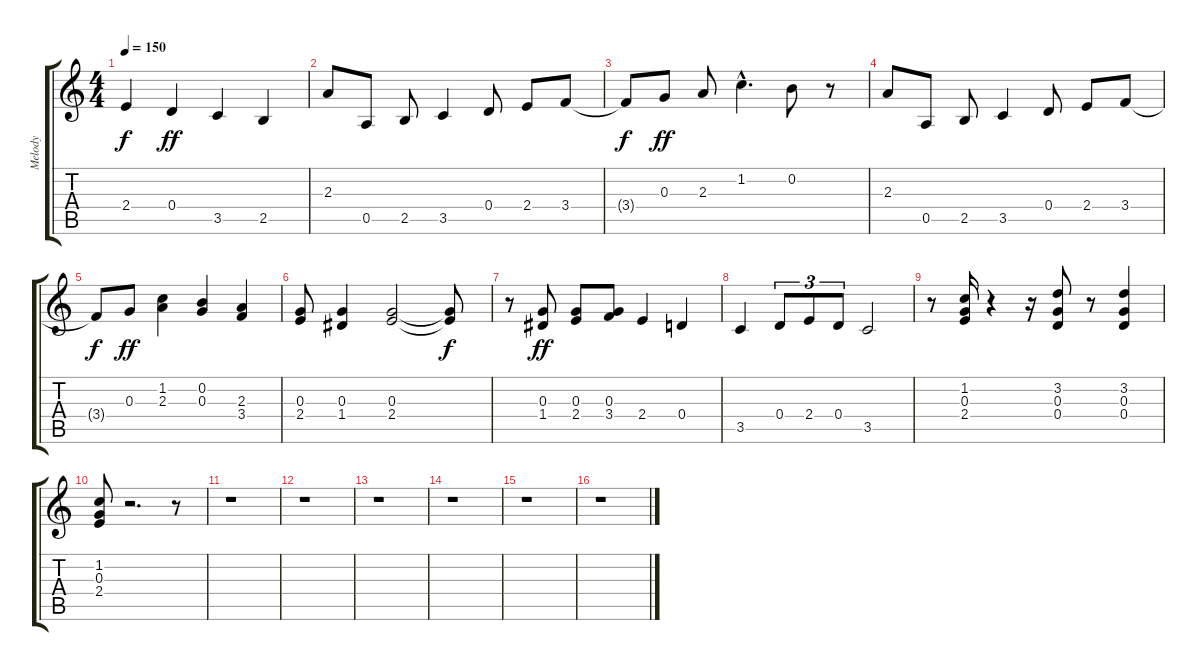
\track ("Melody" "Melody") {instrument electricguitarclean}
\staff {score tabs}
\tuning (E4 B3 G3 D3 A2 E2) {hide}
\ts (4 4)
\tempo 150
\clef g2
\ks c
2.4{t}.4{dy f} 0.4.4{dy ff} 3.5.4 2.5.4 |
2.3.8 0.5.8 2.5.8 3.5.4 0.4.8 2.4.8 3.4.8 |
3.4{t}.8{dy f} 0.3.8{dy ff} 2.3.8 1.2{hac}.4{d} 0.2.8 r.8 |
2.3.8 0.5.8 2.5.8 3.5.4 0.4.8 2.4.8 3.4.8 |
3.4{t}.8{dy f} 0.3.8{dy ff} (1.2 2.3).4 (0.2 0.3).4 (2.3 3.4).4 |
(0.3 2.4).8 (0.3 1.4).4 (0.3 2.4).2 (0.3{t} 2.4{t}).8{dy f} |
r.8 (0.3 1.4).8{dy ff} (0.3 2.4).8 (0.3 3.4).8 2.4.4 0.4.4 |
3.5.4 0.4.8{tu (3 2)} 2.4.8{tu (3 2)} 0.4.8{tu (3 2)} 3.5.2 |
r.8 (1.2 0.3 2.4).16 r.4 r.16 (3.2 0.3 0.4).8 r.8 (3.2 0.3 0.4).4 |
(1.2 0.3 2.4).8 r.2{d} r.8 |
r.1 |
r.1 |
r.1 |
r.1 |
r.1 |
r.1
